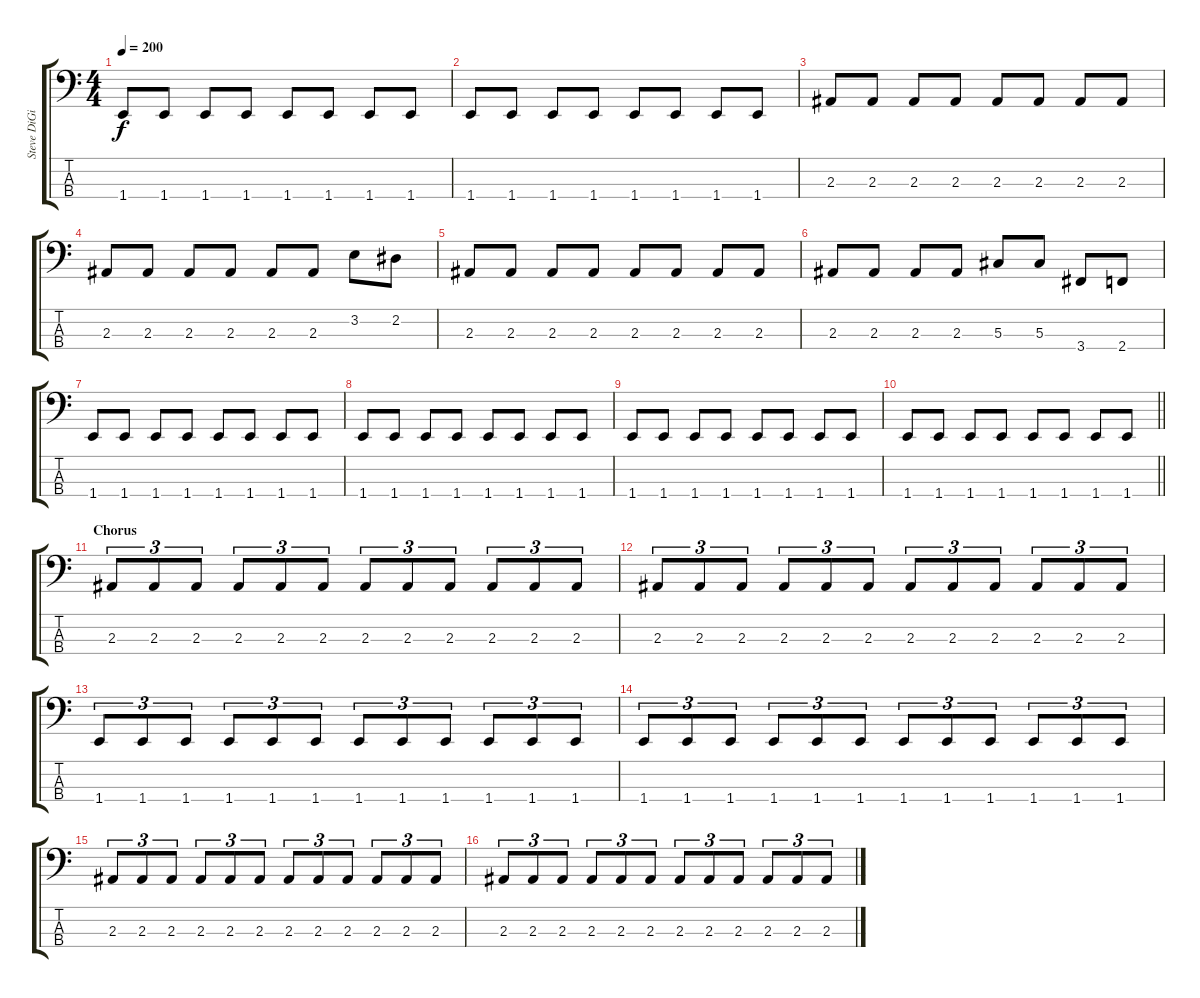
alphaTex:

\track ("Steve DiGiorgio" "Steve DiGi") {instrument electricbasspick}
\staff {score tabs}
\tuning (Gb2 Db2 Ab1 Eb1) {hide}
\ts (4 4)
\tempo 200
\clef f4
\ks c
1.4.8{dy f} 1.4.8 1.4.8 1.4.8 1.4.8 1.4.8 1.4.8 1.4.8 |
1.4.8 1.4.8 1.4.8 1.4.8 1.4.8 1.4.8 1.4.8 1.4.8 |
2.3.8 2.3.8 2.3.8 2.3.8 2.3.8 2.3.8 2.3.8 2.3.8 |
2.3.8 2.3.8 2.3.8 2.3.8 2.3.8 2.3.8 3.2.8 2.2.8 |
2.3.8 2.3.8 2.3.8 2.3.8 2.3.8 2.3.8 2.3.8 2.3.8 |
2.3.8 2.3.8 2.3.8 2.3.8 5.3.8 5.3.8 3.4.8 2.4.8 |
1.4.8 1.4.8 1.4.8 1.4.8 1.4.8 1.4.8 1.4.8 1.4.8 |
1.4.8 1.4.8 1.4.8 1.4.8 1.4.8 1.4.8 1.4.8 1.4.8 |
1.4.8 1.4.8 1.4.8 1.4.8 1.4.8 1.4.8 1.4.8 1.4.8 |
\barLineRight lightlight
1.4.8 1.4.8 1.4.8 1.4.8 1.4.8 1.4.8 1.4.8 1.4.8 |
\section ("" "Chorus")
2.3.8{tu (3 2)} 2.3.8{tu (3 2)} 2.3.8{tu (3 2)} 2.3.8{tu (3 2)} 2.3.8{tu (3 2)} 2.3.8{tu (3 2)} 2.3.8{tu (3 2)} 2.3.8{tu (3 2)} 2.3.8{tu (3 2)} 2.3.8{tu (3 2)} 2.3.8{tu (3 2)} 2.3.8{tu (3 2)} |
2.3.8{tu (3 2)} 2.3.8{tu (3 2)} 2.3.8{tu (3 2)} 2.3.8{tu (3 2)} 2.3.8{tu (3 2)} 2.3.8{tu (3 2)} 2.3.8{tu (3 2)} 2.3.8{tu (3 2)} 2.3.8{tu (3 2)} 2.3.8{tu (3 2)} 2.3.8{tu (3 2)} 2.3.8{tu (3 2)} |
1.4.8{tu (3 2)} 1.4.8{tu (3 2)} 1.4.8{tu (3 2)} 1.4.8{tu (3 2)} 1.4.8{tu (3 2)} 1.4.8{tu (3 2)} 1.4.8{tu (3 2)} 1.4.8{tu (3 2)} 1.4.8{tu (3 2)} 1.4.8{tu (3 2)} 1.4.8{tu (3 2)} 1.4.8{tu (3 2)} |
1.4.8{tu (3 2)} 1.4.8{tu (3 2)} 1.4.8{tu (3 2)} 1.4.8{tu (3 2)} 1.4.8{tu (3 2)} 1.4.8{tu (3 2)} 1.4.8{tu (3 2)} 1.4.8{tu (3 2)} 1.4.8{tu (3 2)} 1.4.8{tu (3 2)} 1.4.8{tu (3 2)} 1.4.8{tu (3 2)} |
2.3.8{tu (3 2)} 2.3.8{tu (3 2)} 2.3.8{tu (3 2)} 2.3.8{tu (3 2)} 2.3.8{tu (3 2)} 2.3.8{tu (3 2)} 2.3.8{tu (3 2)} 2.3.8{tu (3 2)} 2.3.8{tu (3 2)} 2.3.8{tu (3 2)} 2.3.8{tu (3 2)} 2.3.8{tu (3 2)} |
2.3.8{tu (3 2)} 2.3.8{tu (3 2)} 2.3.8{tu (3 2)} 2.3.8{tu (3 2)} 2.3.8{tu (3 2)} 2.3.8{tu (3 2)} 2.3.8{tu (3 2)} 2.3.8{tu (3 2)} 2.3.8{tu (3 2)} 2.3.8{tu (3 2)} 2.3.8{tu (3 2)} 2.3.8{tu (3 2)}
